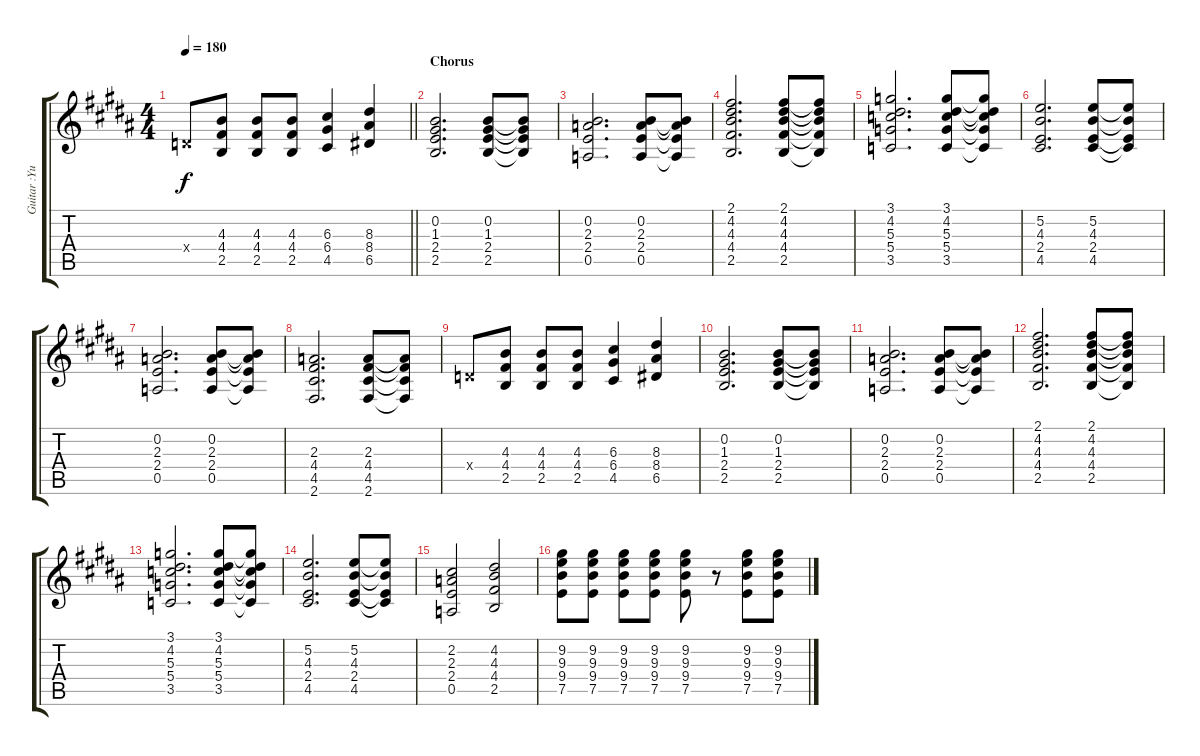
\track ("Guitar :Yui" "Guitar :Yu") {instrument distortionguitar}
\staff {score tabs}
\tuning (E4 B3 G3 D3 A2 E2) {hide}
\ts (4 4)
\tempo 180
\clef g2
\barLineRight lightlight
\ks b
0.4{x}.8{dy f} (4.3 4.4 2.5).8 (4.3 4.4 2.5).8 (4.3 4.4 2.5).8 (6.3 6.4 4.5).4 (8.3 8.4 6.5).4 |
\section ("" "Chorus")
(0.2 1.3 2.4 2.5).2{d} (0.2 1.3 2.4 2.5).8 (0.2{t} 1.3{t} 2.4{t} 2.5{t}).8 |
(0.2 2.3 2.4 0.5).2{d} (0.2 2.3 2.4 0.5).8 (0.2{t} 2.3{t} 2.4{t} 0.5{t}).8 |
(2.1 4.2 4.3 4.4 2.5).2{d} (2.1 4.2 4.3 4.4 2.5).8 (2.1{t} 4.2{t} 4.3{t} 4.4{t} 2.5{t}).8 |
(3.1 4.2 5.3 5.4 3.5).2{d} (3.1 4.2 5.3 5.4 3.5).8 (3.1{t} 4.2{t} 5.3{t} 5.4{t} 3.5{t}).8 |
(5.2 4.3 2.4 4.5).2{d} (5.2 4.3 2.4 4.5).8 (5.2{t} 4.3{t} 2.4{t} 4.5{t}).8 |
(0.2 2.3 2.4 0.5).2{d} (0.2 2.3 2.4 0.5).8 (0.2{t} 2.3{t} 2.4{t} 0.5{t}).8 |
(2.3 4.4 4.5 2.6).2{d} (2.3 4.4 4.5 2.6).8 (2.3{t} 4.4{t} 4.5{t} 2.6{t}).8 |
0.4{x}.8 (4.3 4.4 2.5).8 (4.3 4.4 2.5).8 (4.3 4.4 2.5).8 (6.3 6.4 4.5).4 (8.3 8.4 6.5).4 |
(0.2 1.3 2.4 2.5).2{d} (0.2 1.3 2.4 2.5).8 (0.2{t} 1.3{t} 2.4{t} 2.5{t}).8 |
(0.2 2.3 2.4 0.5).2{d} (0.2 2.3 2.4 0.5).8 (0.2{t} 2.3{t} 2.4{t} 0.5{t}).8 |
(2.1 4.2 4.3 4.4 2.5).2{d} (2.1 4.2 4.3 4.4 2.5).8 (2.1{t} 4.2{t} 4.3{t} 4.4{t} 2.5{t}).8 |
(3.1 4.2 5.3 5.4 3.5).2{d} (3.1 4.2 5.3 5.4 3.5).8 (3.1{t} 4.2{t} 5.3{t} 5.4{t} 3.5{t}).8 |
(5.2 4.3 2.4 4.5).2{d} (5.2 4.3 2.4 4.5).8 (5.2{t} 4.3{t} 2.4{t} 4.5{t}).8 |
(2.2 2.3 2.4 0.5).2 (4.2 4.3 4.4 2.5).2 |
(9.2 9.3 9.4 7.5).8 (9.2 9.3 9.4 7.5).8 (9.2 9.3 9.4 7.5).8 (9.2 9.3 9.4 7.5).8 (9.2 9.3 9.4 7.5).8 r.8 (9.2 9.3 9.4 7.5).8 (9.2 9.3 9.4 7.5).8
